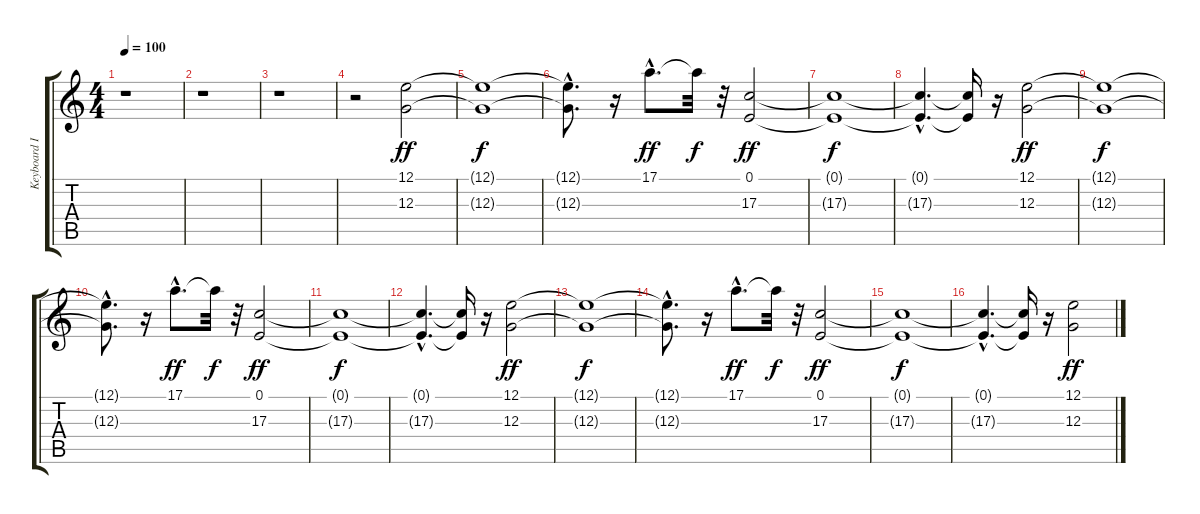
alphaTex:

\track ("Keyboard I" "Keyboard I") {instrument pad2warm}
\staff {score tabs}
\tuning (E4 B3 G3 D3 A2 E2) {hide}
\ts (4 4)
\tempo 100
\clef g2
\ks c
r.1{dy f} |
r.1 |
r.1 |
r.2 (12.1 12.3).2{dy ff} |
(12.1{t} 12.3{t}).1{dy f} |
(12.1{hac t} 12.3{hac t}).8{d} r.16 17.1{hac}.8{d dy ff} 17.1{t}.32{dy f} r.32 (0.1 17.3).2{dy ff} |
(0.1{t} 17.3{t}).1{dy f} |
(0.1{hac t} 17.3{hac t}).4{d} (0.1{t} 17.3{t}).16 r.16 (12.1 12.3).2{dy ff} |
(12.1{t} 12.3{t}).1{dy f} |
(12.1{hac t} 12.3{hac t}).8{d} r.16 17.1{hac}.8{d dy ff} 17.1{t}.32{dy f} r.32 (0.1 17.3).2{dy ff} |
(0.1{t} 17.3{t}).1{dy f} |
(0.1{hac t} 17.3{hac t}).4{d} (0.1{t} 17.3{t}).16 r.16 (12.1 12.3).2{dy ff} |
(12.1{t} 12.3{t}).1{dy f} |
(12.1{hac t} 12.3{hac t}).8{d} r.16 17.1{hac}.8{d dy ff} 17.1{t}.32{dy f} r.32 (0.1 17.3).2{dy ff} |
(0.1{t} 17.3{t}).1{dy f} |
(0.1{hac t} 17.3{hac t}).4{d} (0.1{t} 17.3{t}).16 r.16 (12.1 12.3).2{dy ff}
